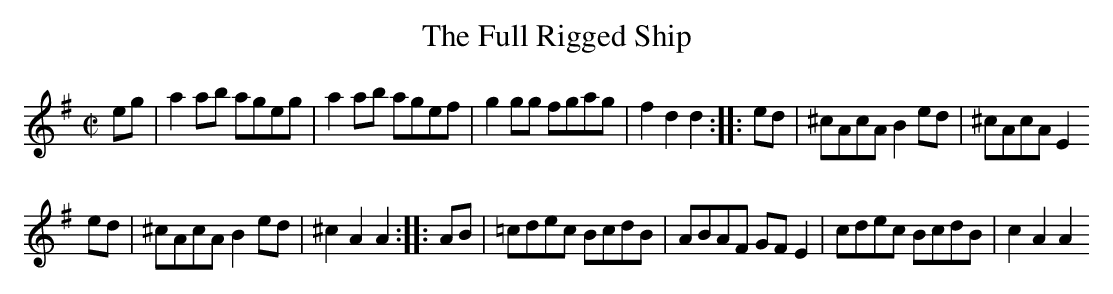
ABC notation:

X:1
T:Full Rigged Ship, The
M:C|
L:1/8
K:ADor
eg|a2 ab ageg|a2 ab agef|g2 gg fgag |f2 d2 d2:|:ed|^cAcA B2 ed|^cAcA E2
ed|^cAcA B2 ed|^c2 A2 A2 :|:AB|=cdec BcdB|ABAF GF E2 |cdec BcdB|c2 A2 A2
 :|
